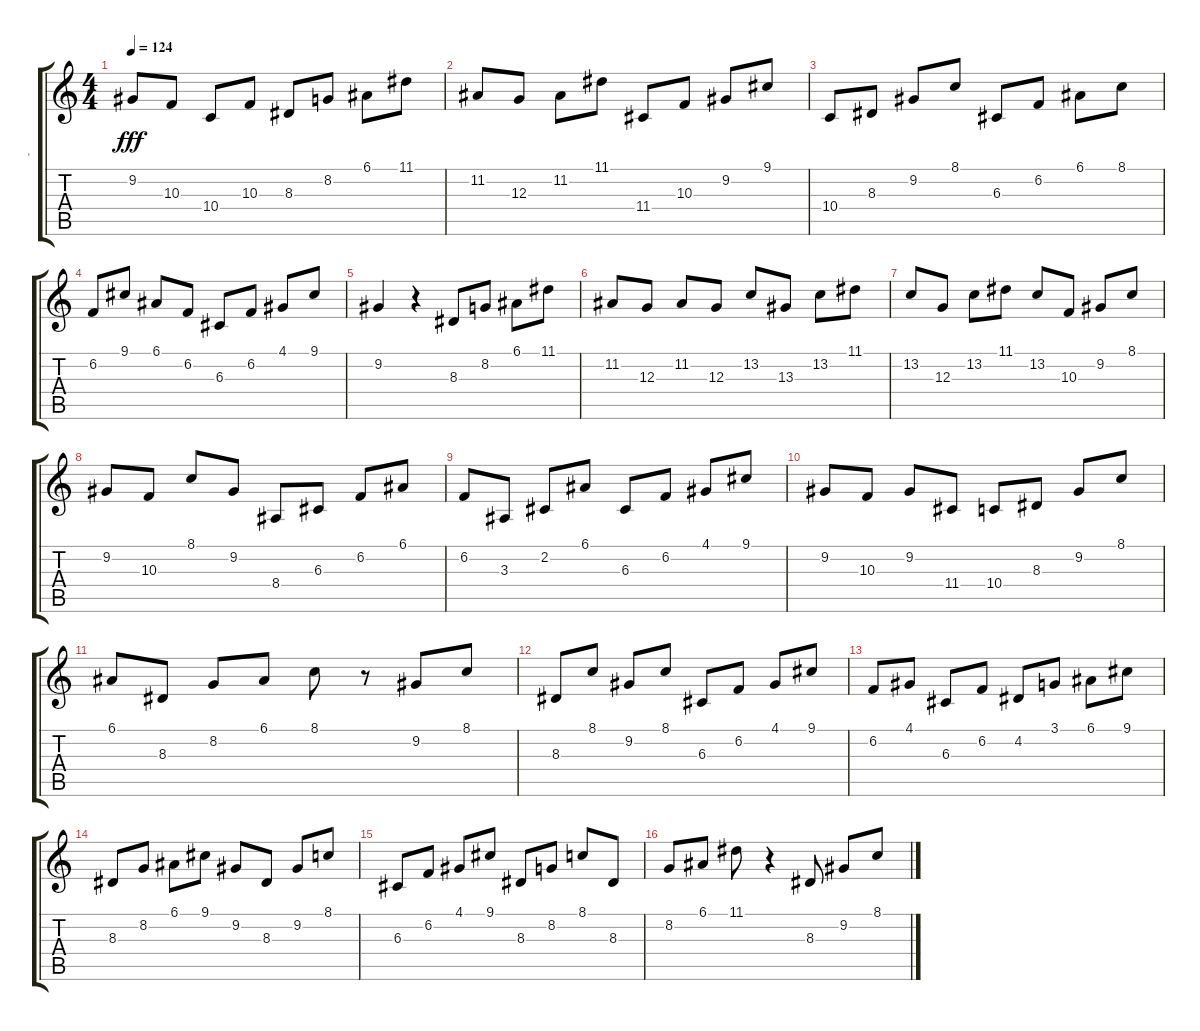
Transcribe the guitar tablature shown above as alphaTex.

\track ("-" "-") {instrument rockorgan}
\staff {score tabs}
\tuning (E4 B3 G3 D3 A2 E2) {hide}
\ts (4 4)
\tempo 124
\clef g2
\ks c
9.2.8{dy fff} 10.3.8 10.4.8 10.3.8 8.3.8 8.2.8 6.1.8 11.1.8 |
11.2.8 12.3.8 11.2.8 11.1.8 11.4.8 10.3.8 9.2.8 9.1.8 |
10.4.8 8.3.8 9.2.8 8.1.8 6.3.8 6.2.8 6.1.8 8.1.8 |
6.2.8 9.1.8 6.1.8 6.2.8 6.3.8 6.2.8 4.1.8 9.1.8 |
9.2.4 r.4 8.3.8 8.2.8 6.1.8 11.1.8 |
11.2.8 12.3.8 11.2.8 12.3.8 13.2.8 13.3.8 13.2.8 11.1.8 |
13.2.8 12.3.8 13.2.8 11.1.8 13.2.8 10.3.8 9.2.8 8.1.8 |
9.2.8 10.3.8 8.1.8 9.2.8 8.4.8 6.3.8 6.2.8 6.1.8 |
6.2.8 3.3.8 2.2.8 6.1.8 6.3.8 6.2.8 4.1.8 9.1.8 |
9.2.8 10.3.8 9.2.8 11.4.8 10.4.8 8.3.8 9.2.8 8.1.8 |
6.1.8 8.3.8 8.2.8 6.1.8 8.1.8 r.8 9.2.8 8.1.8 |
8.3.8 8.1.8 9.2.8 8.1.8 6.3.8 6.2.8 4.1.8 9.1.8 |
6.2.8 4.1.8 6.3.8 6.2.8 4.2.8 3.1.8 6.1.8 9.1.8 |
8.3.8 8.2.8 6.1.8 9.1.8 9.2.8 8.3.8 9.2.8 8.1.8 |
6.3.8 6.2.8 4.1.8 9.1.8 8.3.8 8.2.8 8.1.8 8.3.8 |
8.2.8 6.1.8 11.1.8 r.4 8.3.8 9.2.8 8.1.8
